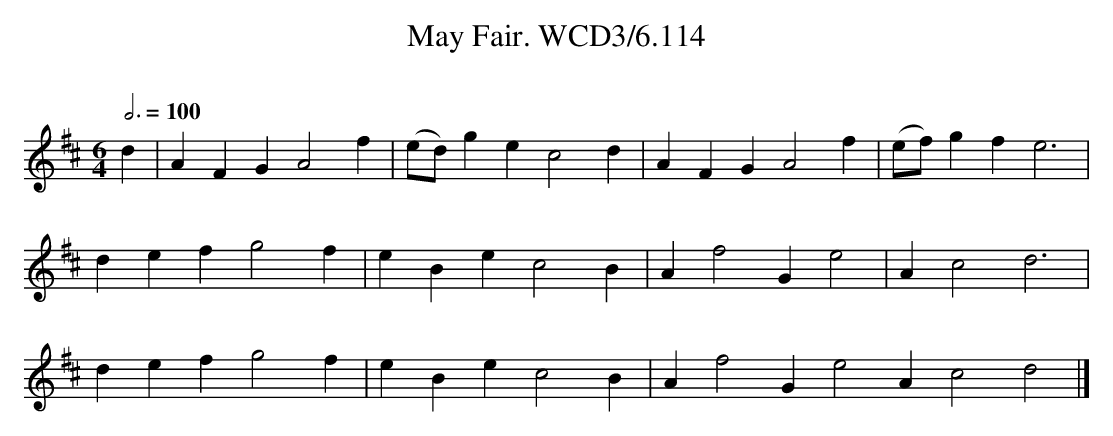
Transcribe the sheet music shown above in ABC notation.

X:1
T:May Fair. WCD3/6.114
O:
M:6/4
L:1/4
Q:3/4=100
K:D
d|AFG A2 f|(e/d/) ge c2 d|AFG A2 f|(e/f/) gf e3|
def g2 f|eBe c2 B|A f2 G e2|A c2 d3|
def g2 f|eBe c2 B|Af2 Ge2 A c2 d2|]
